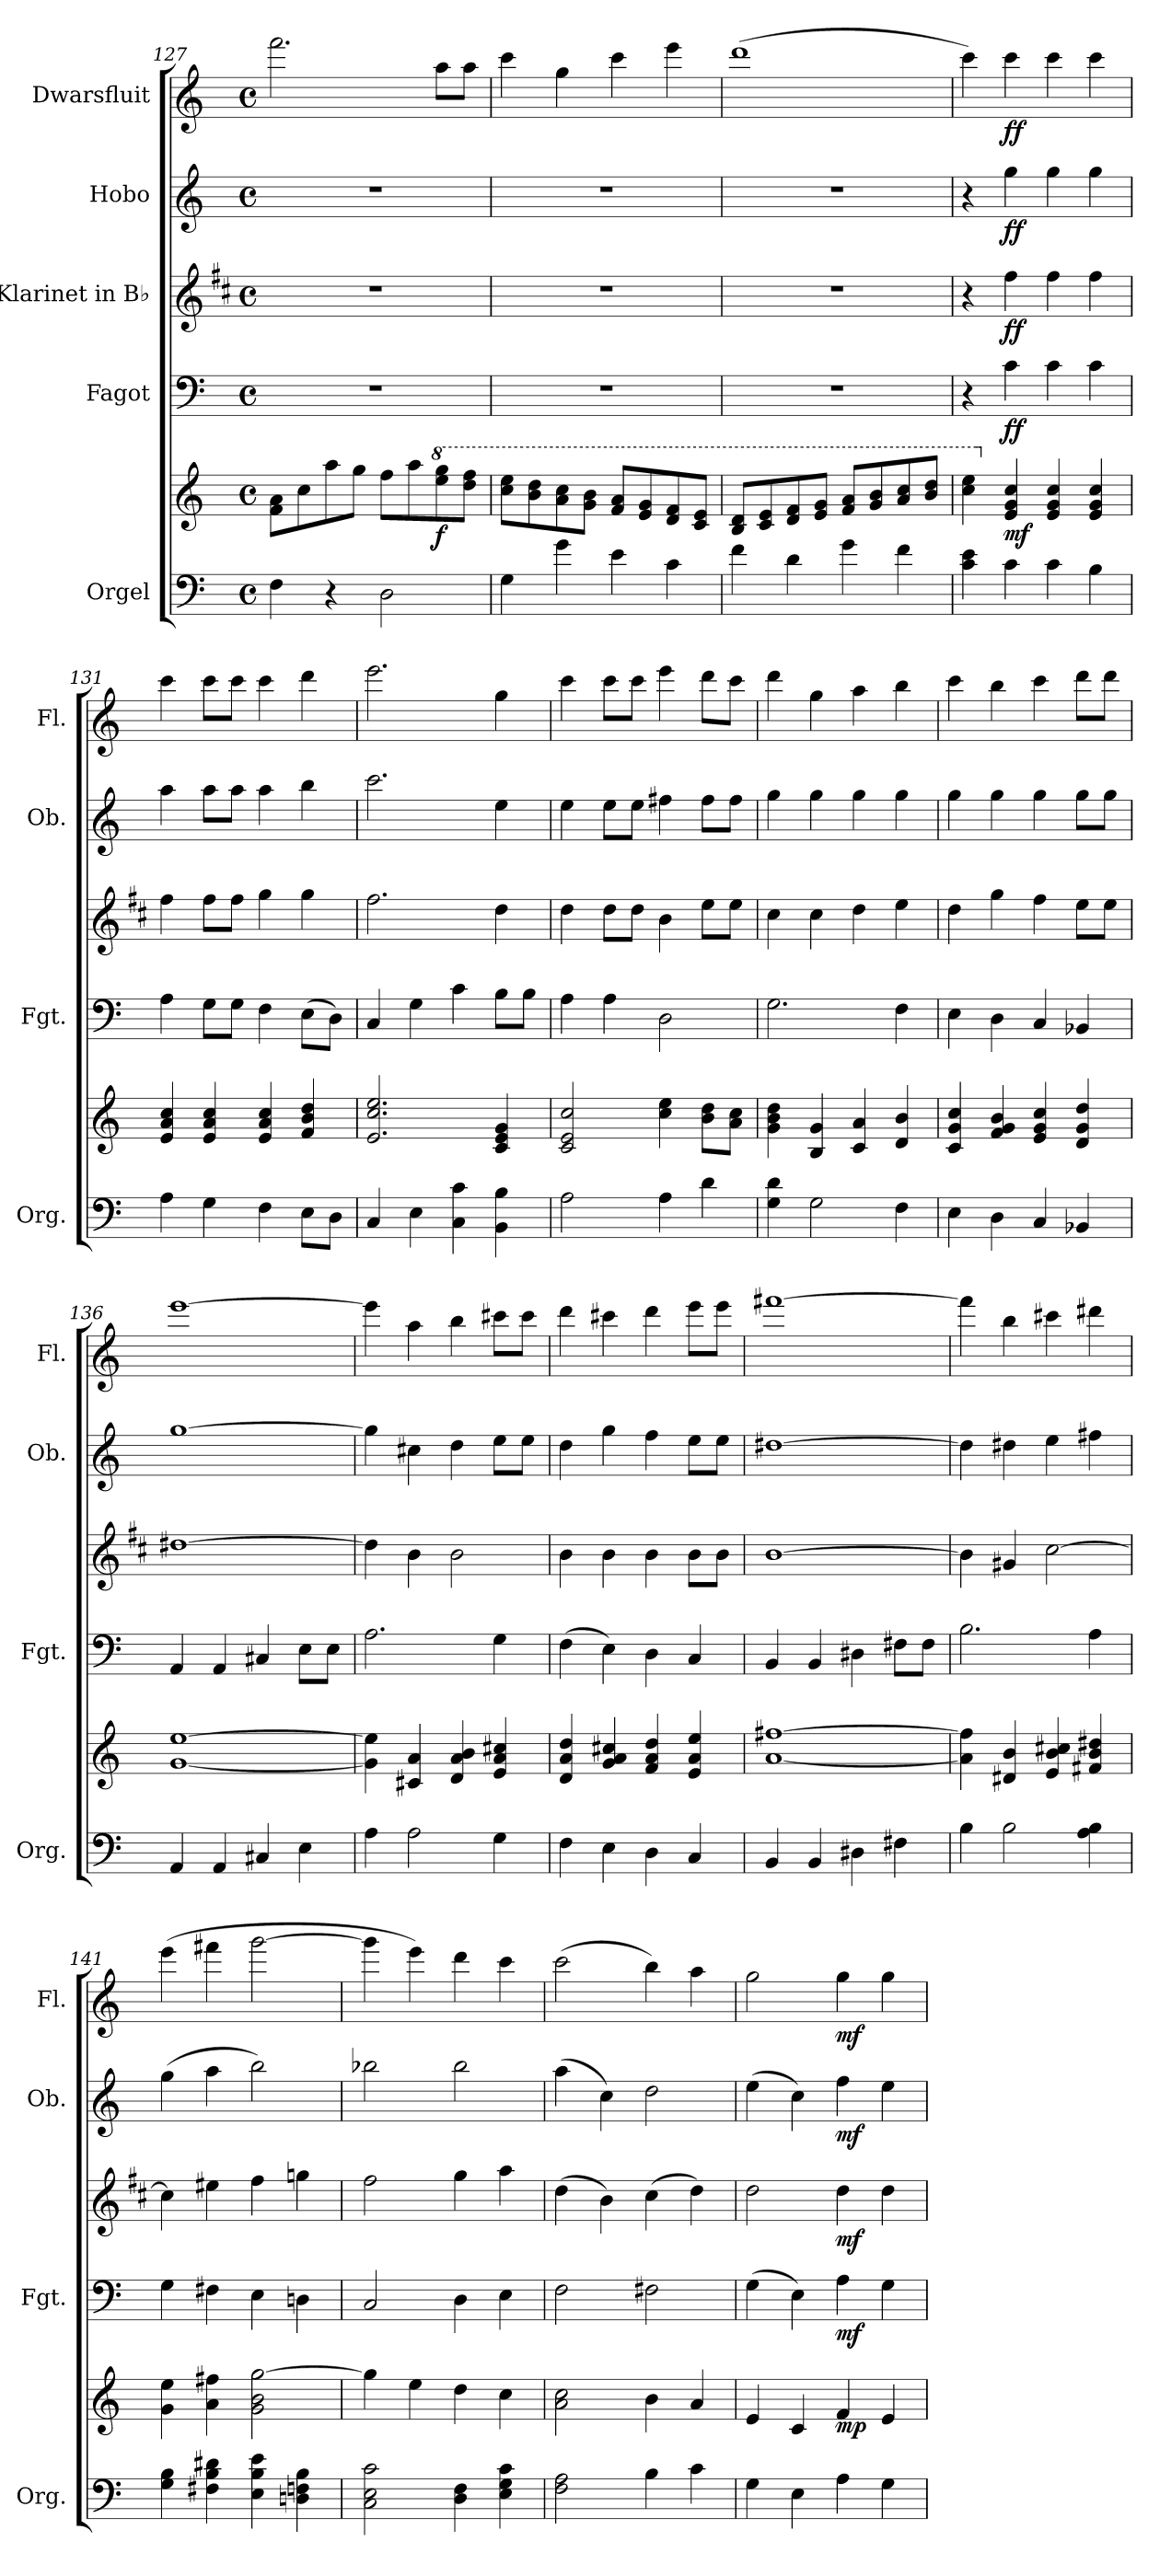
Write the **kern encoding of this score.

**kern	**kern	**dynam	**kern	**dynam	**kern	**dynam	**kern	**dynam	**kern	**dynam
*part5	*part5	*part5	*part4	*part4	*part3	*part3	*part2	*part2	*part1	*part1
*staff6	*staff5	*staff5/6	*staff4	*staff4	*staff3	*staff3	*staff2	*staff2	*staff1	*staff1
*I"Orgel	*	*	*I"Fagot	*	*I"Klarinet in B♭	*	*I"Hobo	*	*I"Dwarsfluit	*
*I'Org.	*	*	*I'Fgt.	*	*	*	*I'Ob.	*	*I'Fl.	*
*clefF4	*clefG2	*	*clefF4	*	*clefG2	*	*clefG2	*	*clefG2	*
*	*	*	*	*	*ITrd1c2	*	*	*	*	*
*k[]	*k[]	*	*k[]	*	*k[]	*	*k[]	*	*k[]	*
*M4/4	*M4/4	*	*M4/4	*	*M4/4	*	*M4/4	*	*M4/4	*
*met(c)	*met(c)	*	*met(c)	*	*met(c)	*	*met(c)	*	*met(c)	*
=127	=127	=127	=127	=127	=127	=127	=127	=127	=127	=127
4F\	8f\ 8a\L	.	1r	.	1r	.	1r	.	2.fff\	.
.	8cc\	.	.	.	.	.	.	.	.	.
4r	8aa\	.	.	.	.	.	.	.	.	.
.	8gg\J	.	.	.	.	.	.	.	.	.
2D\	8ff\L	.	.	.	.	.	.	.	.	.
.	8aa\	.	.	.	.	.	.	.	.	.
*	*8va	*	*	*	*	*	*	*	*	*
!	!	!LO:DY:b	!	!	!	!	!	!	!	!
.	8eee\ 8ggg\	f	.	.	.	.	.	.	8aa\L	.
.	8ddd\ 8fff\J	.	.	.	.	.	.	.	8aa\J	.
!!LO:LB:g=z
=128	=128	=128	=128	=128	=128	=128	=128	=128	=128	=128
4G\	8ccc\ 8eee\L	.	1r	.	1r	.	1r	.	4ccc\	.
.	8bb\ 8ddd\	.	.	.	.	.	.	.	.	.
4g\	8aa\ 8ccc\	.	.	.	.	.	.	.	4gg\	.
.	8gg\ 8bb\J	.	.	.	.	.	.	.	.	.
4e\	8ff/ 8aa/L	.	.	.	.	.	.	.	4ccc\	.
.	8ee/ 8gg/	.	.	.	.	.	.	.	.	.
4c\	8dd/ 8ff/	.	.	.	.	.	.	.	4eee\	.
.	8cc/ 8ee/J	.	.	.	.	.	.	.	.	.
=129	=129	=129	=129	=129	=129	=129	=129	=129	=129	=129
4f\	8b/ 8dd/L	.	1r	.	1r	.	1r	.	(1ddd	.
.	8cc/ 8ee/	.	.	.	.	.	.	.	.	.
4d\	8dd/ 8ff/	.	.	.	.	.	.	.	.	.
.	8ee/ 8gg/J	.	.	.	.	.	.	.	.	.
4g\	8ff/ 8aa/L	.	.	.	.	.	.	.	.	.
.	8gg/ 8bb/	.	.	.	.	.	.	.	.	.
4f\	8aa/ 8ccc/	.	.	.	.	.	.	.	.	.
.	8bb/ 8ddd/J	.	.	.	.	.	.	.	.	.
=130	=130	=130	=130	=130	=130	=130	=130	=130	=130	=130
4c\ 4e\	4ccc\ 4eee\	.	4r	.	4r	.	4r	.	4ccc\)	.
*	*X8va	*	*	*	*	*	*	*	*	*
!	!	!LO:DY:b	!	!LO:DY:b	!	!LO:DY:b	!	!LO:DY:b	!	!LO:DY:b
4c\	4e/ 4g/ 4cc/	mf	4c\	ff	4ee\	ff	4gg\	ff	4ccc\	ff
4c\	4e/ 4g/ 4cc/	.	4c\	.	4ee\	.	4gg\	.	4ccc\	.
4B\	4e/ 4g/ 4cc/	.	4c\	.	4ee\	.	4gg\	.	4ccc\	.
=131	=131	=131	=131	=131	=131	=131	=131	=131	=131	=131
4A\	4e/ 4a/ 4cc/	.	4A\	.	4ee\	.	4aa\	.	4ccc\	.
4G\	4e/ 4a/ 4cc/	.	8G\L	.	8ee\L	.	8aa\L	.	8ccc\L	.
.	.	.	8G\J	.	8ee\J	.	8aa\J	.	8ccc\J	.
4F\	4e/ 4a/ 4cc/	.	4F\	.	4ff\	.	4aa\	.	4ccc\	.
8E\L	4f/ 4b/ 4dd/	.	(8E\L	.	4ff\	.	4bb\	.	4ddd\	.
8D\J	.	.	8D\J)	.	.	.	.	.	.	.
=132	=132	=132	=132	=132	=132	=132	=132	=132	=132	=132
4C/	2.e/ 2.cc/ 2.ee/	.	4C/	.	2.ee\	.	2.ccc\	.	2.eee\	.
4E\	.	.	4G\	.	.	.	.	.	.	.
4C\ 4c\	.	.	4c\	.	.	.	.	.	.	.
4BB\ 4B\	4c/ 4e/ 4g/	.	8B\L	.	4cc\	.	4ee\	.	4gg\	.
.	.	.	8B\J	.	.	.	.	.	.	.
!!LO:PB:g=z
=133	=133	=133	=133	=133	=133	=133	=133	=133	=133	=133
2A\	2c/ 2e/ 2cc/	.	4A\	.	4cc\	.	4ee\	.	4ccc\	.
.	.	.	4A\	.	8cc\L	.	8ee\L	.	8ccc\L	.
.	.	.	.	.	8cc\J	.	8ee\J	.	8ccc\J	.
4A\	4cc\ 4ee\	.	2D\	.	4a\	.	4ff#X\	.	4eee\	.
4d\	8b\ 8dd\L	.	.	.	8dd\L	.	8ff#\L	.	8ddd\L	.
.	8a\ 8cc\J	.	.	.	8dd\J	.	8ff#\J	.	8ccc\J	.
=134	=134	=134	=134	=134	=134	=134	=134	=134	=134	=134
4G\ 4d\	4g\ 4b\ 4dd\	.	2.G\	.	4b\	.	4gg\	.	4ddd\	.
2G\	4B/ 4g/	.	.	.	4b\	.	4gg\	.	4gg\	.
.	4c/ 4a/	.	.	.	4cc\	.	4gg\	.	4aa\	.
4F\	4d/ 4b/	.	4F\	.	4dd\	.	4gg\	.	4bb\	.
=135	=135	=135	=135	=135	=135	=135	=135	=135	=135	=135
4E\	4c/ 4g/ 4cc/	.	4E\	.	4cc\	.	4gg\	.	4ccc\	.
4D\	4f/ 4g/ 4b/	.	4D\	.	4ff\	.	4gg\	.	4bb\	.
4C/	4e/ 4g/ 4cc/	.	4C/	.	4ee\	.	4gg\	.	4ccc\	.
4BB-X/	4d/ 4g/ 4dd/	.	4BB-X/	.	8dd\L	.	8gg\L	.	8ddd\L	.
.	.	.	.	.	8dd\J	.	8gg\J	.	8ddd\J	.
=136	=136	=136	=136	=136	=136	=136	=136	=136	=136	=136
4AA/	[1g [1ee	.	4AA/	.	[1cc#X	.	[1gg	.	[1eee	.
4AA/	.	.	4AA/	.	.	.	.	.	.	.
4C#X/	.	.	4C#X/	.	.	.	.	.	.	.
4E\	.	.	8E\L	.	.	.	.	.	.	.
.	.	.	8E\J	.	.	.	.	.	.	.
=137	=137	=137	=137	=137	=137	=137	=137	=137	=137	=137
4A\	4g\] 4ee\]	.	2.A\	.	4cc#\]	.	4gg\]	.	4eee\]	.
2A\	4c#X/ 4a/	.	.	.	4a\	.	4cc#X\	.	4aa\	.
.	4d/ 4a/ 4b/	.	.	.	2a\	.	4dd\	.	4bb\	.
4G\	4e/ 4a/ 4cc#X/	.	4G\	.	.	.	8ee\L	.	8ccc#X\L	.
.	.	.	.	.	.	.	8ee\J	.	8ccc#\J	.
!!LO:LB:g=z
=138	=138	=138	=138	=138	=138	=138	=138	=138	=138	=138
4F\	4d/ 4a/ 4dd/	.	(4F\	.	4a\	.	4dd\	.	4ddd\	.
4E\	4g/ 4a/ 4cc#X/	.	4E\)	.	4a\	.	4gg\	.	4ccc#X\	.
4D\	4f/ 4a/ 4dd/	.	4D\	.	4a\	.	4ff\	.	4ddd\	.
4C/	4e/ 4a/ 4ee/	.	4C/	.	8a\L	.	8ee\L	.	8eee\L	.
.	.	.	.	.	8a\J	.	8ee\J	.	8eee\J	.
=139	=139	=139	=139	=139	=139	=139	=139	=139	=139	=139
4BB/	[1a [1ff#X	.	4BB/	.	[1a	.	[1dd#X	.	[1fff#X	.
4BB/	.	.	4BB/	.	.	.	.	.	.	.
4D#X\	.	.	4D#X\	.	.	.	.	.	.	.
4F#X\	.	.	8F#X\L	.	.	.	.	.	.	.
.	.	.	8F#\J	.	.	.	.	.	.	.
=140	=140	=140	=140	=140	=140	=140	=140	=140	=140	=140
4B\	4a\] 4ff#\]	.	2.B\	.	4a\]	.	4dd#\]	.	4fff#\]	.
2B\	4d#X/ 4b/	.	.	.	4f#X/	.	4dd#X\	.	4bb\	.
.	4e/ 4b/ 4cc#X/	.	.	.	[2b\	.	4ee\	.	4ccc#X\	.
4A\ 4B\	4f#X/ 4b/ 4dd#X/	.	4A\	.	.	.	4ff#X\	.	4ddd#X\	.
=141	=141	=141	=141	=141	=141	=141	=141	=141	=141	=141
4G\ 4B\	4g\ 4ee\	.	4G\	.	4b\]	.	(4gg\	.	(4eee\	.
4F#X\ 4B\ 4d#X\	4a\ 4ff#X\	.	4F#X\	.	4dd#X\	.	4aa\	.	4fff#X\	.
4E\ 4B\ 4e\	2g\ 2b\ [2gg\	.	4E\	.	4ee\	.	2bb\)	.	[2ggg\	.
4Dn\ 4Fn\ 4B\	.	.	4Dn\	.	4ffn\	.	.	.	.	.
=142	=142	=142	=142	=142	=142	=142	=142	=142	=142	=142
2C\ 2E\ 2c\	4gg\]	.	2C/	.	2ee\	.	2bb-X\	.	4ggg\]	.
.	4ee\	.	.	.	.	.	.	.	4eee\)	.
4D\ 4F\	4dd\	.	4D\	.	4ff\	.	2bb-\	.	4ddd\	.
4E\ 4G\ 4c\	4cc\	.	4E\	.	4gg\	.	.	.	4ccc\	.
!!LO:PB:g=z
=143	=143	=143	=143	=143	=143	=143	=143	=143	=143	=143
2F\ 2A\	2a\ 2cc\	.	2F\	.	(4cc\	.	(4aa\	.	(2ccc\	.
.	.	.	.	.	4a\)	.	4cc\)	.	.	.
4B\	4b\	.	2F#X\	.	(4b\	.	2dd\	.	4bb\)	.
4c\	4a/	.	.	.	4cc\)	.	.	.	4aa\	.
=144	=144	=144	=144	=144	=144	=144	=144	=144	=144	=144
4G\	4e/	.	(4G\	.	2cc\	.	(4ee\	.	2gg\	.
4E\	4c/	.	4E\)	.	.	.	4cc\)	.	.	.
!	!	!LO:DY:b	!	!LO:DY:b	!	!LO:DY:b	!	!LO:DY:b	!	!LO:DY:b
4A\	4f/	mp	4A\	mf	4cc\	mf	4ff\	mf	4gg\	mf
4G\	4e/	.	4G\	.	4cc\	.	4ee\	.	4gg\	.
=	=	=	=	=	=	=	=	=	=	=
*-	*-	*-	*-	*-	*-	*-	*-	*-	*-	*-
